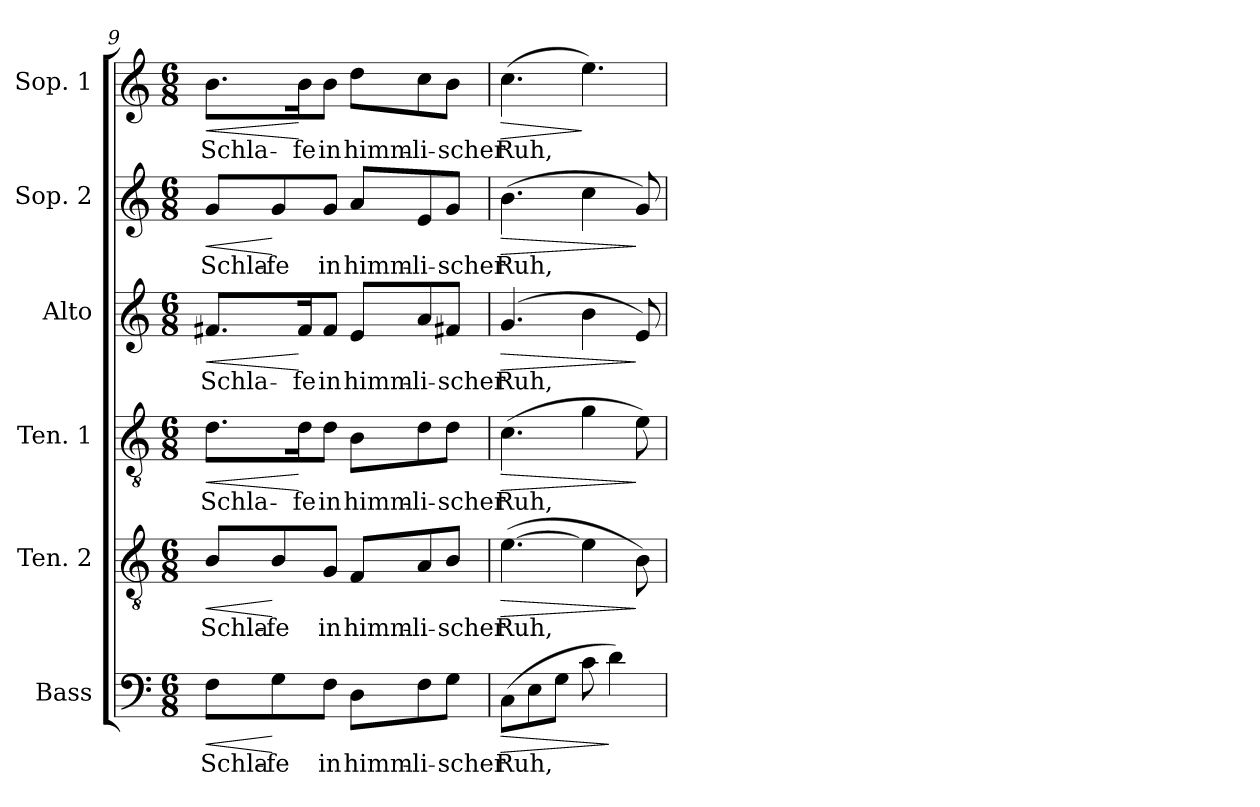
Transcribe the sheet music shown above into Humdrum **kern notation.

**kern	**text	**dynam	**kern	**text	**dynam	**kern	**text	**dynam	**kern	**text	**dynam	**kern	**text	**dynam	**kern	**text	**dynam
*part6	*part6	*part6	*part5	*part5	*part5	*part4	*part4	*part4	*part3	*part3	*part3	*part2	*part2	*part2	*part1	*part1	*part1
*staff6	*staff6	*staff6	*staff5	*staff5	*staff5	*staff4	*staff4	*staff4	*staff3	*staff3	*staff3	*staff2	*staff2	*staff2	*staff1	*staff1	*staff1
*I"Bass	*	*	*I"Ten. 2	*	*	*I"Ten. 1	*	*	*I"Alto	*	*	*I"Sop. 2	*	*	*I"Sop. 1	*	*
*I'Bs.	*	*	*I'T2.	*	*	*I'T1.	*	*	*I'A.	*	*	*I'S2.	*	*	*I'S1.	*	*
!!LO:LB:g=z
*clefF4	*	*	*clefGv2	*	*	*clefGv2	*	*	*clefG2	*	*	*clefG2	*	*	*clefG2	*	*
*	*	*	*ITrd7c12	*	*	*ITrd7c12	*	*	*	*	*	*	*	*	*	*	*
*k[]	*	*	*k[]	*	*	*k[]	*	*	*k[]	*	*	*k[]	*	*	*k[]	*	*
*C:	*	*	*C:	*	*	*C:	*	*	*C:	*	*	*C:	*	*	*C:	*	*
*M6/8	*	*	*M6/8	*	*	*M6/8	*	*	*M6/8	*	*	*M6/8	*	*	*M6/8	*	*
=9	=9	=9	=9	=9	=9	=9	=9	=9	=9	=9	=9	=9	=9	=9	=9	=9	=9
!	!LO:LY:b:color=#000000	!LO:HP:b	!	!	!	!	!	!	!	!	!	!	!	!	!	!	!
!	!	!	!	!LO:LY:b:color=#000000	!LO:HP:b	!	!	!	!	!	!	!	!	!	!	!	!
!	!	!	!	!	!	!	!LO:LY:b:color=#000000	!LO:HP:b	!	!	!	!	!	!	!	!	!
!	!	!	!	!	!	!	!	!	!	!LO:LY:b:color=#000000	!LO:HP:b	!	!	!	!	!	!
!	!	!	!	!	!	!	!	!	!	!	!	!	!LO:LY:b:color=#000000	!LO:HP:b	!	!	!
!	!	!	!	!	!	!	!	!	!	!	!	!	!	!	!	!LO:LY:b:color=#000000	!LO:HP:b
8Fi\L	Schla-	<	8BBi/L	Schla-	<	8.Di\L	Schla-	<	8.f#Xi/L	Schla-	<	8gi/L	Schla-	<	8.bi\L	Schla-	<
!	!LO:LY:b:color=#000000	!	!	!	!	!	!	!	!	!	!	!	!	!	!	!	!
!	!	!	!	!LO:LY:b:color=#000000	!	!	!	!	!	!	!	!	!	!	!	!	!
!	!	!	!	!	!	!	!	!	!	!	!	!	!LO:LY:b:color=#000000	!	!	!	!
8Gi\	-fe	[	8BBi/	-fe	[	.	.	.	.	.	.	8gi/	-fe	[	.	.	.
!	!	!	!	!	!	!	!LO:LY:b:color=#000000	!	!	!	!	!	!	!	!	!	!
!	!	!	!	!	!	!	!	!	!	!LO:LY:b:color=#000000	!	!	!	!	!	!	!
!	!	!	!	!	!	!	!	!	!	!	!	!	!	!	!	!LO:LY:b:color=#000000	!
.	.	.	.	.	.	16Di\K	-fe	[	16f#i/K	-fe	[	.	.	.	16bi\K	-fe	[
!	!LO:LY:b:color=#000000	!	!	!	!	!	!	!	!	!	!	!	!	!	!	!	!
!	!	!	!	!LO:LY:b:color=#000000	!	!	!	!	!	!	!	!	!	!	!	!	!
!	!	!	!	!	!	!	!LO:LY:b:color=#000000	!	!	!	!	!	!	!	!	!	!
!	!	!	!	!	!	!	!	!	!	!LO:LY:b:color=#000000	!	!	!	!	!	!	!
!	!	!	!	!	!	!	!	!	!	!	!	!	!LO:LY:b:color=#000000	!	!	!	!
!	!	!	!	!	!	!	!	!	!	!	!	!	!	!	!	!LO:LY:b:color=#000000	!
8Fi\J	in	.	8GGi/J	in	.	8Di\J	in	.	8f#i/J	in	.	8gi/J	in	.	8bi\J	in	.
!	!LO:LY:b:color=#000000	!	!	!	!	!	!	!	!	!	!	!	!	!	!	!	!
!	!	!	!	!LO:LY:b:color=#000000	!	!	!	!	!	!	!	!	!	!	!	!	!
!	!	!	!	!	!	!	!LO:LY:b:color=#000000	!	!	!	!	!	!	!	!	!	!
!	!	!	!	!	!	!	!	!	!	!LO:LY:b:color=#000000	!	!	!	!	!	!	!
!	!	!	!	!	!	!	!	!	!	!	!	!	!LO:LY:b:color=#000000	!	!	!	!
!	!	!	!	!	!	!	!	!	!	!	!	!	!	!	!	!LO:LY:b:color=#000000	!
8Di\L	himm-	.	8FFi/L	himm-	.	8BBi\L	himm-	.	8ei/L	himm-	.	8ai/L	himm-	.	8ddi\L	himm-	.
!	!LO:LY:b:color=#000000	!	!	!	!	!	!	!	!	!	!	!	!	!	!	!	!
!	!	!	!	!LO:LY:b:color=#000000	!	!	!	!	!	!	!	!	!	!	!	!	!
!	!	!	!	!	!	!	!LO:LY:b:color=#000000	!	!	!	!	!	!	!	!	!	!
!	!	!	!	!	!	!	!	!	!	!LO:LY:b:color=#000000	!	!	!	!	!	!	!
!	!	!	!	!	!	!	!	!	!	!	!	!	!LO:LY:b:color=#000000	!	!	!	!
!	!	!	!	!	!	!	!	!	!	!	!	!	!	!	!	!LO:LY:b:color=#000000	!
8Fi\	-li-	.	8AAi/	-li-	.	8Di\	-li-	.	8ai/	-li-	.	8ei/	-li-	.	8cci\	-li-	.
!	!LO:LY:b:color=#000000	!	!	!	!	!	!	!	!	!	!	!	!	!	!	!	!
!	!	!	!	!LO:LY:b:color=#000000	!	!	!	!	!	!	!	!	!	!	!	!	!
!	!	!	!	!	!	!	!LO:LY:b:color=#000000	!	!	!	!	!	!	!	!	!	!
!	!	!	!	!	!	!	!	!	!	!LO:LY:b:color=#000000	!	!	!	!	!	!	!
!	!	!	!	!	!	!	!	!	!	!	!	!	!LO:LY:b:color=#000000	!	!	!	!
!	!	!	!	!	!	!	!	!	!	!	!	!	!	!	!	!LO:LY:b:color=#000000	!
8Gi\J	-scher	.	8BBi/J	-scher	.	8Di\J	-scher	.	8f#Xi/J	-scher	.	8gi/J	-scher	.	8bi\J	-scher	.
=10	=10	=10	=10	=10	=10	=10	=10	=10	=10	=10	=10	=10	=10	=10	=10	=10	=10
!	!LO:LY:b:color=#000000	!LO:HP:b	!	!	!	!	!	!	!	!	!	!	!	!	!	!	!
!	!	!	!	!LO:LY:b:color=#000000	!LO:HP:b	!	!	!	!	!	!	!	!	!	!	!	!
!	!	!	!	!	!	!	!LO:LY:b:color=#000000	!LO:HP:b	!	!	!	!	!	!	!	!	!
!	!	!	!	!	!	!	!	!	!	!LO:LY:b:color=#000000	!LO:HP:b	!	!	!	!	!	!
!	!	!	!	!	!	!	!	!	!	!	!	!	!LO:LY:b:color=#000000	!LO:HP:b	!	!	!
!	!	!	!	!	!	!	!	!	!	!	!	!	!	!	!	!LO:LY:b:color=#000000	!LO:HP:b
(8Ci\L	Ruh,	>	([>4.Ei\	Ruh,	>	(4.Ci\	Ruh,	>	(4.gi/	Ruh,	>	(4.bi\	Ruh,	>	(4.cci\	Ruh,	>
8Ei\	.	.	.	.	.	.	.	.	.	.	.	.	.	.	.	.	.
8Gi\J	.	.	.	.	.	.	.	.	.	.	.	.	.	.	.	.	.
8ci\	.	.	4Ei\]	.	.	4Gi\	.	.	4bi\	.	.	4cci\	.	.	4.eei\)	.	]
4di\)	.	]	.	.	.	.	.	.	.	.	.	.	.	.	.	.	.
.	.	.	8BBi\)	.	]	8Ei\)	.	]	8ei/)	.	]	8gi/)	.	]	.	.	.
=	=	=	=	=	=	=	=	=	=	=	=	=	=	=	=	=	=
*-	*-	*-	*-	*-	*-	*-	*-	*-	*-	*-	*-	*-	*-	*-	*-	*-	*-
